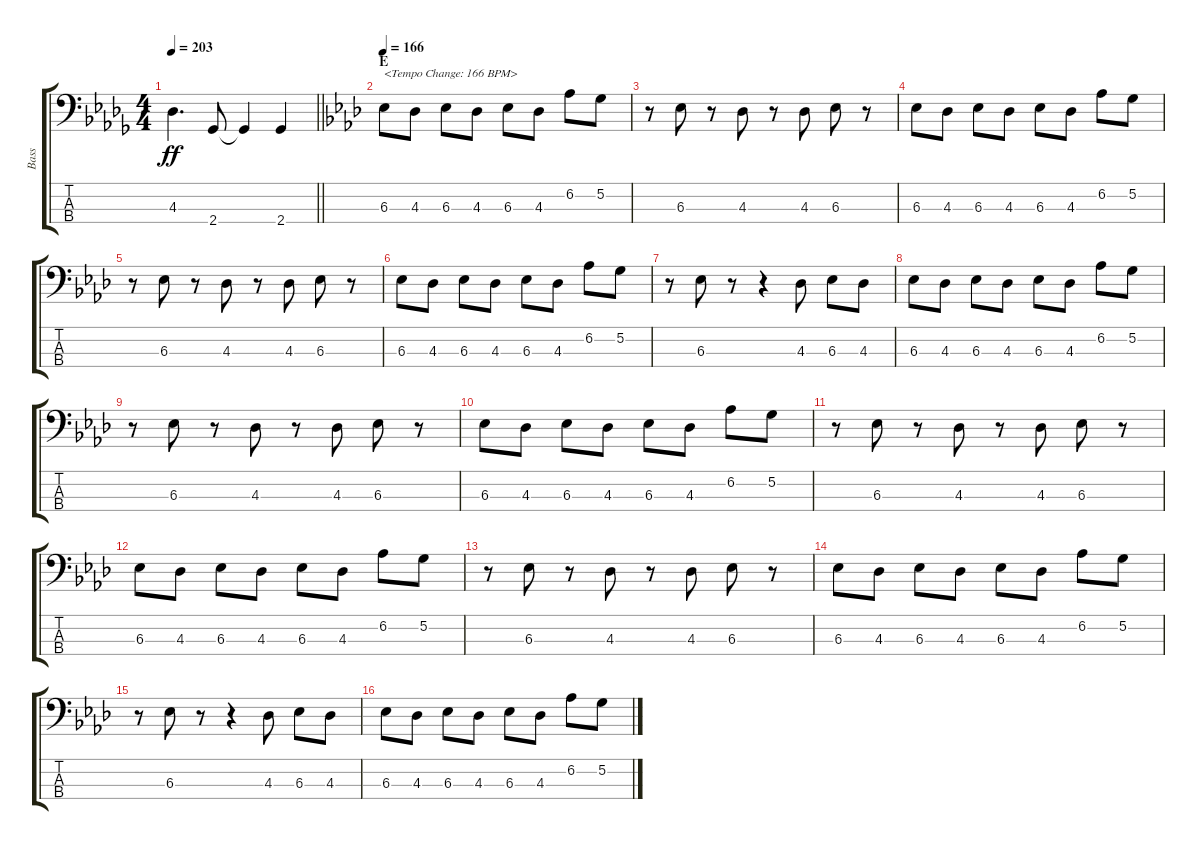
\track ("Bass" "Bass") {instrument electricbassfinger}
\staff {score tabs}
\tuning (G2 D2 A1 E1) {hide}
\ts (4 4)
\tempo 203
\clef f4
\barLineRight lightlight
\ks db
4.3.4{d dy ff} 2.4.8 2.4{t}.4 2.4.4 |
\section ("" "E")
\tempo 166
\ks ab
6.3.8{txt "<Tempo Change: 166 BPM>"} 4.3.8 6.3.8 4.3.8 6.3.8 4.3.8 6.2.8 5.2.8 |
r.8 6.3.8 r.8 4.3.8 r.8 4.3.8 6.3.8 r.8 |
6.3.8 4.3.8 6.3.8 4.3.8 6.3.8 4.3.8 6.2.8 5.2.8 |
r.8 6.3.8 r.8 4.3.8 r.8 4.3.8 6.3.8 r.8 |
6.3.8 4.3.8 6.3.8 4.3.8 6.3.8 4.3.8 6.2.8 5.2.8 |
r.8 6.3.8 r.8 r.4 4.3.8 6.3.8 4.3.8 |
6.3.8 4.3.8 6.3.8 4.3.8 6.3.8 4.3.8 6.2.8 5.2.8 |
r.8 6.3.8 r.8 4.3.8 r.8 4.3.8 6.3.8 r.8 |
6.3.8 4.3.8 6.3.8 4.3.8 6.3.8 4.3.8 6.2.8 5.2.8 |
r.8 6.3.8 r.8 4.3.8 r.8 4.3.8 6.3.8 r.8 |
6.3.8 4.3.8 6.3.8 4.3.8 6.3.8 4.3.8 6.2.8 5.2.8 |
r.8 6.3.8 r.8 4.3.8 r.8 4.3.8 6.3.8 r.8 |
6.3.8 4.3.8 6.3.8 4.3.8 6.3.8 4.3.8 6.2.8 5.2.8 |
r.8 6.3.8 r.8 r.4 4.3.8 6.3.8 4.3.8 |
6.3.8 4.3.8 6.3.8 4.3.8 6.3.8 4.3.8 6.2.8 5.2.8
